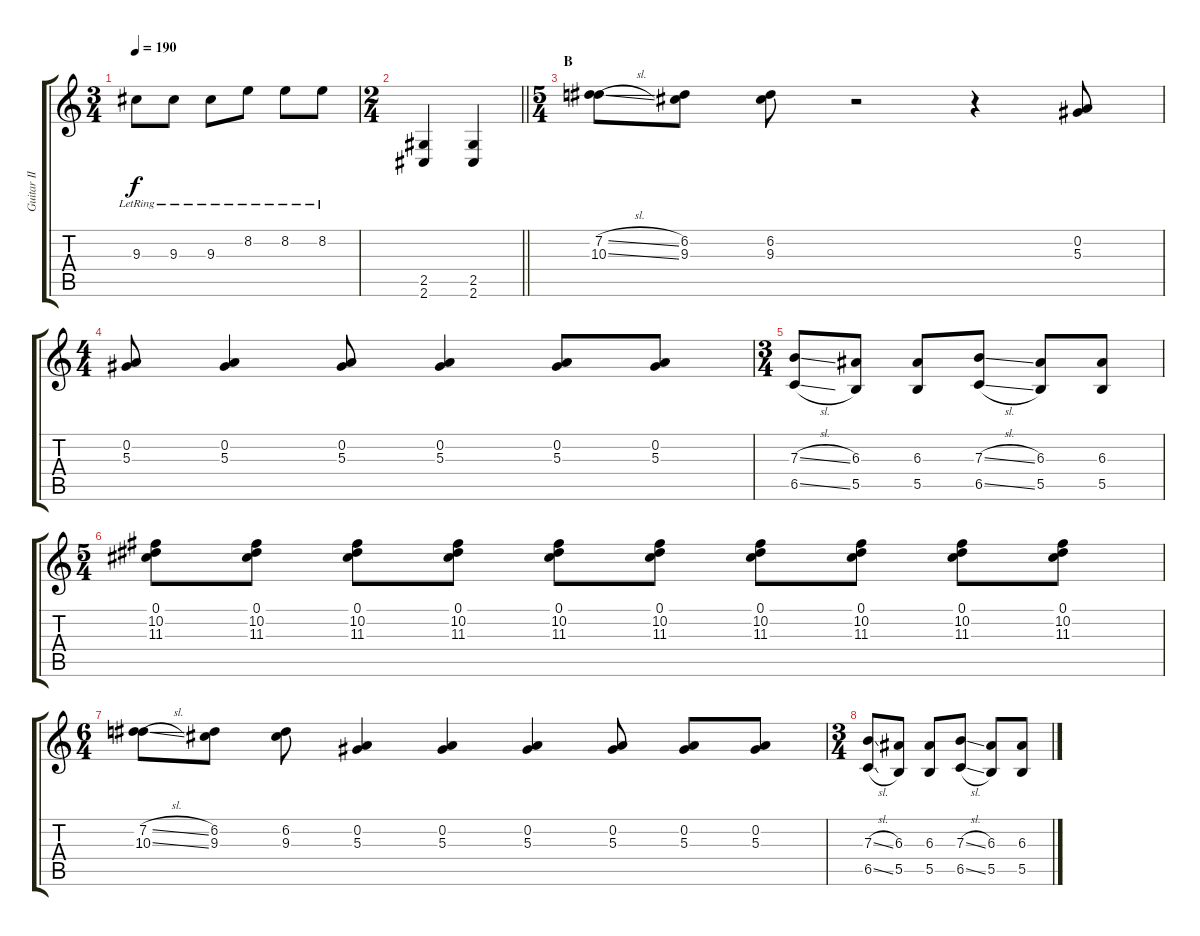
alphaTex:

\track ("Guitar II" "Guitar II") {instrument overdrivenguitar}
\staff {score tabs}
\tuning (Db4 Ab3 E3 B2 Gb2 B1) {hide}
\ts (3 4)
\tempo 190
\clef g2
\ks c
9.3{lr}.8{dy f} 9.3{lr}.8 9.3{lr}.8 8.2{lr}.8 8.2{lr}.8 8.2{lr}.8 |
\ts (2 4)
\barLineRight lightlight
(2.5 2.6).4 (2.5 2.6).4 |
\ts (5 4)
\section ("" "B")
(7.2{sl} 10.3{sl}).8 (6.2 9.3).8 (6.2 9.3).8 r.2 r.4 (0.2 5.3).8 |
\ts (4 4)
(0.2 5.3).8 (0.2 5.3).4 (0.2 5.3).8 (0.2 5.3).4 (0.2 5.3).8 (0.2 5.3).8 |
\ts (3 4)
(7.3{sl} 6.5{sl}).8 (6.3 5.5).8 (6.3 5.5).8 (7.3{sl} 6.5{sl}).8 (6.3 5.5).8 (6.3 5.5).8 |
\ts (5 4)
(0.1 10.2 11.3).8 (0.1 10.2 11.3).8 (0.1 10.2 11.3).8 (0.1 10.2 11.3).8 (0.1 10.2 11.3).8 (0.1 10.2 11.3).8 (0.1 10.2 11.3).8 (0.1 10.2 11.3).8 (0.1 10.2 11.3).8 (0.1 10.2 11.3).8 |
\ts (6 4)
(7.2{sl} 10.3{sl}).8 (6.2 9.3).8 (6.2 9.3).8 (0.2 5.3).4 (0.2 5.3).4 (0.2 5.3).4 (0.2 5.3).8 (0.2 5.3).8 (0.2 5.3).8 |
\ts (3 4)
(7.3{sl} 6.5{sl}).8 (6.3 5.5).8 (6.3 5.5).8 (7.3{sl} 6.5{sl}).8 (6.3 5.5).8 (6.3 5.5).8
